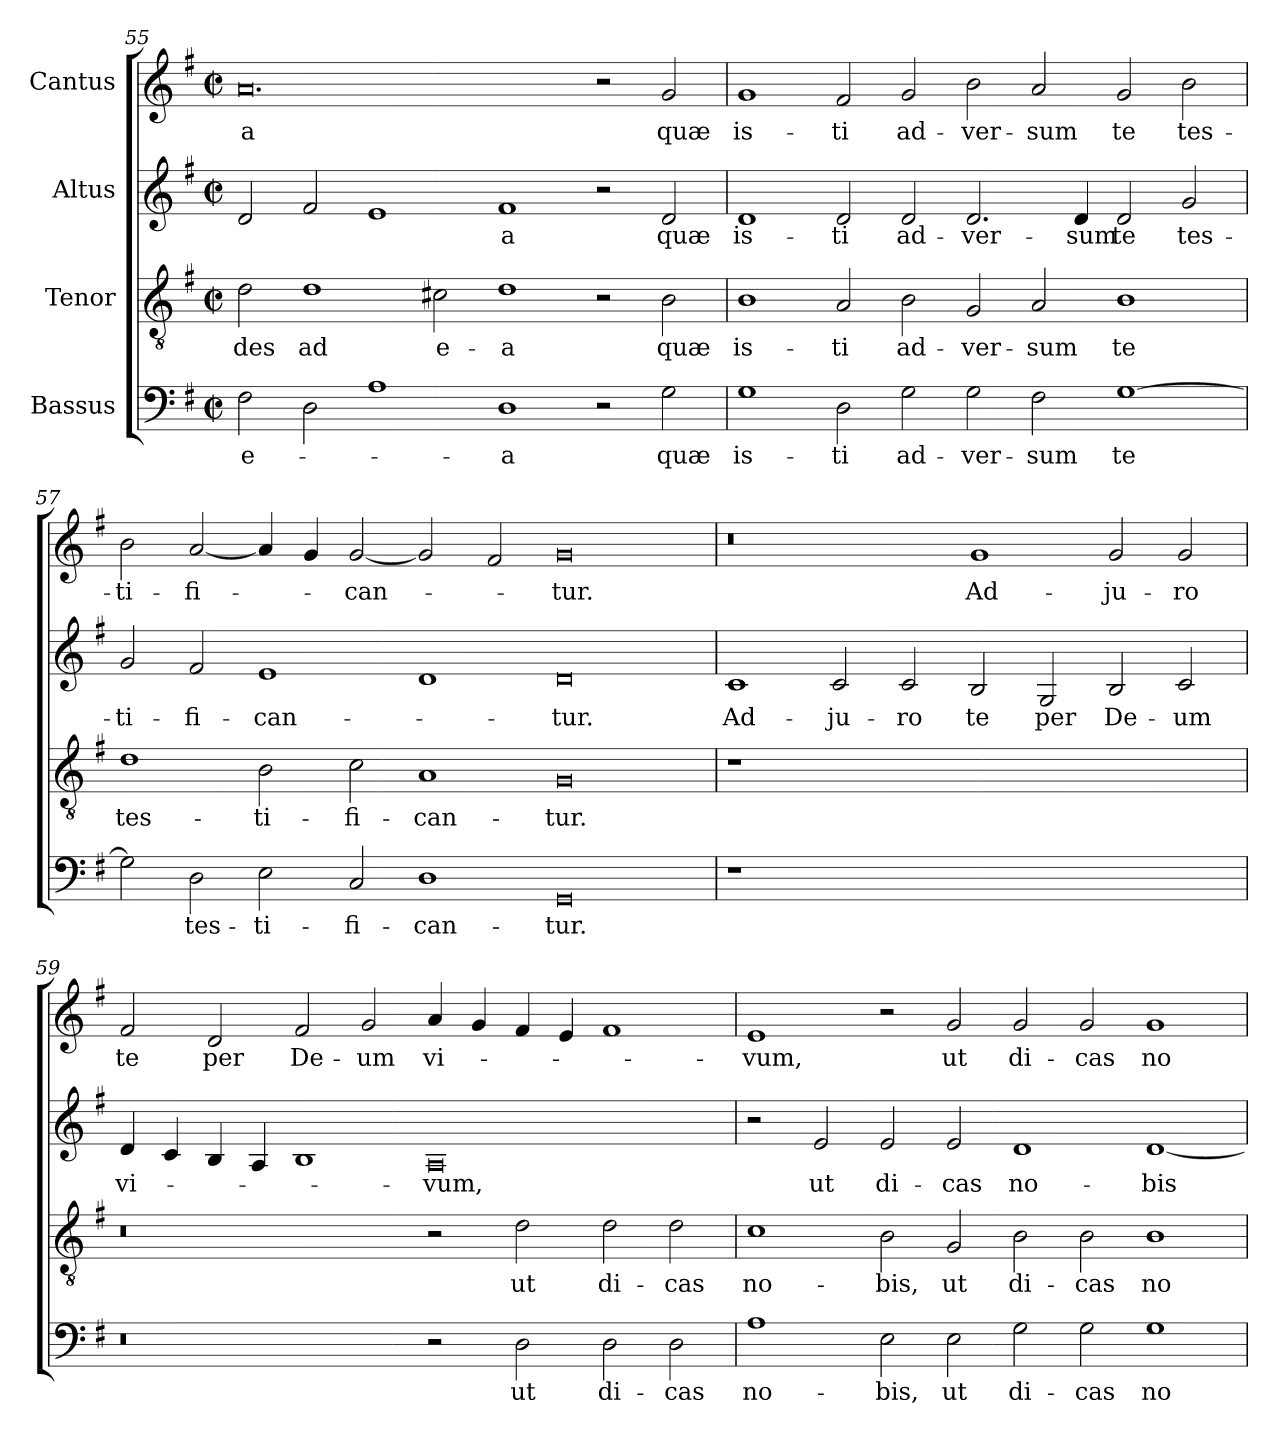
**kern	**text	**kern	**text	**kern	**text	**kern	**text
*part4	*part4	*part3	*part3	*part2	*part2	*part1	*part1
*staff4	*staff4	*staff3	*staff3	*staff2	*staff2	*staff1	*staff1
*I"Bassus	*	*I"Tenor	*	*I"Altus	*	*I"Cantus	*
*clefF4	*	*clefGv2	*	*clefG2	*	*clefG2	*
*k[f#]	*	*k[f#]	*	*k[f#]	*	*k[f#]	*
*G:	*	*G:	*	*G:	*	*G:	*
*M2/2	*	*M2/2	*	*M2/2	*	*M2/2	*
*met(c|)	*	*met(c|)	*	*met(c|)	*	*met(c|)	*
=55	=55	=55	=55	=55	=55	=55	=55
!	!LO:LY:b	!	!LO:LY:b	!	!	!	!LO:LY:b
2F#\	e-	2d\	-des	2d/	.	0.a	-a
!	!	!	!LO:LY:b	!	!	!	!
2D\	.	1d	ad	2f#/	.	.	.
1A	.	.	.	1e	.	.	.
!	!	!	!LO:LY:b	!	!	!	!
.	.	2c#X\	e-	.	.	.	.
!	!LO:LY:b	!	!LO:LY:b	!	!LO:LY:b	!	!
1D	-a	1d	-a	1f#	-a	.	.
2r	.	2r	.	2r	.	2r	.
!	!LO:LY:b	!	!LO:LY:b	!	!LO:LY:b	!	!LO:LY:b
2G\	quæ	2B\	quæ	2d/	quæ	2g/	quæ
=56	=56	=56	=56	=56	=56	=56	=56
!	!LO:LY:b	!	!LO:LY:b	!	!LO:LY:b	!	!LO:LY:b
1G	is-	1B	is-	1d	is-	1g	is-
!	!LO:LY:b	!	!LO:LY:b	!	!LO:LY:b	!	!LO:LY:b
2D\	-ti	2A/	-ti	2d/	-ti	2f#/	-ti
!	!LO:LY:b	!	!LO:LY:b	!	!LO:LY:b	!	!LO:LY:b
2G\	ad-	2B\	ad-	2d/	ad-	2g/	ad-
!	!LO:LY:b	!	!LO:LY:b	!	!LO:LY:b	!	!LO:LY:b
2G\	-ver-	2G/	-ver-	2.d/	-ver-	2b\	-ver-
!	!LO:LY:b	!	!LO:LY:b	!	!	!	!LO:LY:b
2F#\	-sum	2A/	-sum	.	.	2a/	-sum
!	!	!	!	!	!LO:LY:b	!	!
.	.	.	.	4d/	-sum	.	.
!	!LO:LY:b	!	!LO:LY:b	!	!LO:LY:b	!	!LO:LY:b
[1G	te	1B	te	2d/	te	2g/	te
!	!	!	!	!	!LO:LY:b	!	!LO:LY:b
.	.	.	.	2g/	tes-	2b\	tes-
!!LO:LB:g=z
=57	=57	=57	=57	=57	=57	=57	=57
!	!	!	!LO:LY:b	!	!LO:LY:b	!	!LO:LY:b
2G\]	.	1d	tes-	2g/	-ti-	2b\	-ti-
!	!LO:LY:b	!	!	!	!LO:LY:b	!	!LO:LY:b
2D\	tes-	.	.	2f#/	-fi-	[2a/	-fi-
!	!LO:LY:b	!	!LO:LY:b	!	!LO:LY:b	!	!
2E\	-ti-	2B\	-ti-	1e	-can-	4a/]	.
.	.	.	.	.	.	4g/	.
!	!LO:LY:b	!	!LO:LY:b	!	!	!	!LO:LY:b
2C/	-fi-	2c\	-fi-	.	.	[2g/	-can-
!	!LO:LY:b	!	!LO:LY:b	!	!	!	!
1D	-can-	1A	-can-	1d	.	2g/]	.
.	.	.	.	.	.	2f#/	.
!	!LO:LY:b	!	!LO:LY:b	!	!LO:LY:b	!	!LO:LY:b
0GG	-tur.	0G	-tur.	0d	-tur.	0g	-tur.
=58	=58	=58	=58	=58	=58	=58	=58
!	!	!	!	!	!LO:LY:b	!	!
1r	.	1r	.	1c	Ad-	0r	.
!	!	!	!	!	!LO:LY:b	!	!
0.ryy	.	0.ryy	.	2c/	-ju-	.	.
!	!	!	!	!	!LO:LY:b	!	!
.	.	.	.	2c/	-ro	.	.
!	!	!	!	!	!LO:LY:b	!	!LO:LY:b
.	.	.	.	2B/	te	1g	Ad-
!	!	!	!	!	!LO:LY:b	!	!
.	.	.	.	2G/	per	.	.
!	!	!	!	!	!LO:LY:b	!	!LO:LY:b
.	.	.	.	2B/	De-	2g/	-ju-
!	!	!	!	!	!LO:LY:b	!	!LO:LY:b
.	.	.	.	2c/	-um	2g/	-ro
=59	=59	=59	=59	=59	=59	=59	=59
!	!	!	!	!	!LO:LY:b	!	!LO:LY:b
0r	.	0r	.	4d/	vi-	2f#/	te
.	.	.	.	4c/	.	.	.
!	!	!	!	!	!	!	!LO:LY:b
.	.	.	.	4B/	.	2d/	per
.	.	.	.	4A/	.	.	.
!	!	!	!	!	!	!	!LO:LY:b
.	.	.	.	1B	.	2f#/	De-
!	!	!	!	!	!	!	!LO:LY:b
.	.	.	.	.	.	2g/	-um
!	!	!	!	!	!LO:LY:b	!	!LO:LY:b
2r	.	2r	.	0A	-vum,	4a/	vi-
.	.	.	.	.	.	4g/	.
!	!LO:LY:b	!	!LO:LY:b	!	!	!	!
2D\	ut	2d\	ut	.	.	4f#/	.
.	.	.	.	.	.	4e/	.
!	!LO:LY:b	!	!LO:LY:b	!	!	!	!
2D\	di-	2d\	di-	.	.	1f#	.
!	!LO:LY:b	!	!LO:LY:b	!	!	!	!
2D\	-cas	2d\	-cas	.	.	.	.
=60	=60	=60	=60	=60	=60	=60	=60
!	!LO:LY:b	!	!LO:LY:b	!	!	!	!LO:LY:b
1A	no-	1c	no-	2r	.	1e	-vum,
!	!	!	!	!	!LO:LY:b	!	!
.	.	.	.	2e/	ut	.	.
!	!LO:LY:b	!	!LO:LY:b	!	!LO:LY:b	!	!
2E\	-bis,	2B\	-bis,	2e/	di-	2r	.
!	!LO:LY:b	!	!LO:LY:b	!	!LO:LY:b	!	!LO:LY:b
2E\	ut	2G/	ut	2e/	-cas	2g/	ut
!	!LO:LY:b	!	!LO:LY:b	!	!LO:LY:b	!	!LO:LY:b
2G\	di-	2B\	di-	1d	no-	2g/	di-
!	!LO:LY:b	!	!LO:LY:b	!	!	!	!LO:LY:b
2G\	-cas	2B\	-cas	.	.	2g/	-cas
!	!LO:LY:b	!	!LO:LY:b	!	!LO:LY:b	!	!LO:LY:b
1G	no-	1B	no-	[1d	-bis	1g	no-
=	=	=	=	=	=	=	=
*-	*-	*-	*-	*-	*-	*-	*-
